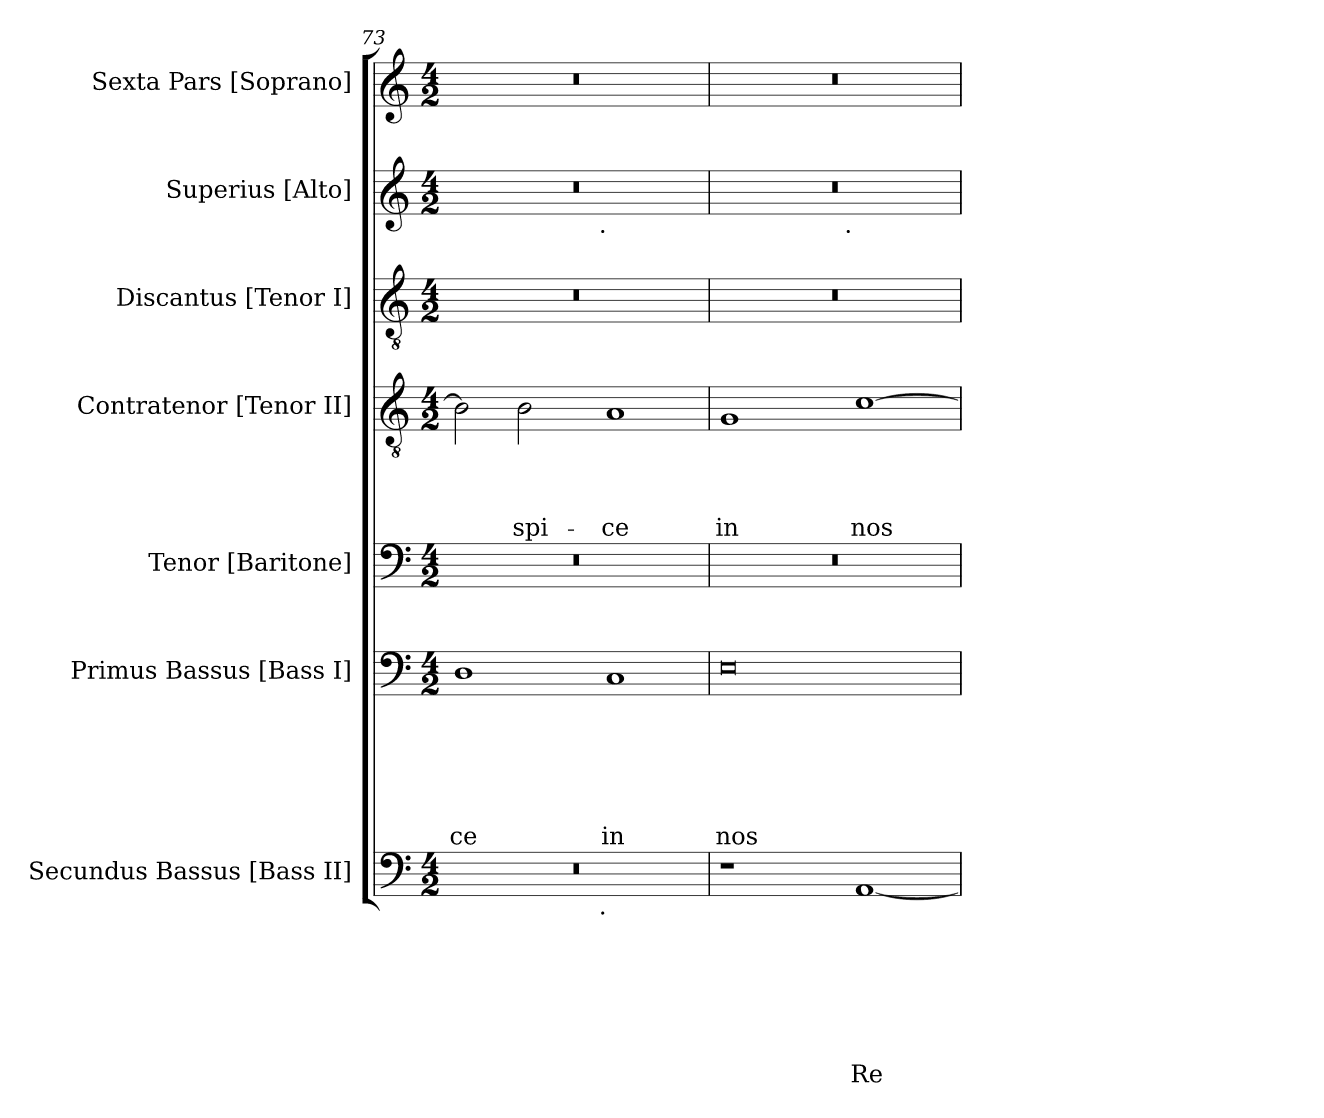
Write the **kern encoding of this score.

**kern	**text	**text	**text	**text	**text	**text	**text	**kern	**text	**text	**text	**text	**text	**text	**kern	**kern	**text	**text	**text	**text	**kern	**kern	**kern
*part7	*part7	*part7	*part7	*part7	*part7	*part7	*part7	*part6	*part6	*part6	*part6	*part6	*part6	*part6	*part5	*part4	*part4	*part4	*part4	*part4	*part3	*part2	*part1
*staff7	*staff7	*staff7	*staff7	*staff7	*staff7	*staff7	*staff7	*staff6	*staff6	*staff6	*staff6	*staff6	*staff6	*staff6	*staff5	*staff4	*staff4	*staff4	*staff4	*staff4	*staff3	*staff2	*staff1
*I"Secundus Bassus [Bass II]	*	*	*	*	*	*	*	*I"Primus Bassus [Bass I]	*	*	*	*	*	*	*I"Tenor [Baritone]	*I"Contratenor [Tenor II]	*	*	*	*	*I"Discantus [Tenor I]	*I"Superius [Alto]	*I"Sexta Pars [Soprano]
*I'B II	*	*	*	*	*	*	*	*I'B I	*	*	*	*	*	*	*I'Bar	*I'T II	*	*	*	*	*I'T I	*I'A	*I'S
*clefF4	*	*	*	*	*	*	*	*clefF4	*	*	*	*	*	*	*clefF4	*clefGv2	*	*	*	*	*clefGv2	*clefG2	*clefG2
*k[]	*	*	*	*	*	*	*	*k[]	*	*	*	*	*	*	*k[]	*k[]	*	*	*	*	*k[]	*k[]	*k[]
*C:	*	*	*	*	*	*	*	*C:	*	*	*	*	*	*	*C:	*C:	*	*	*	*	*C:	*C:	*C:
*M4/2	*	*	*	*	*	*	*	*M4/2	*	*	*	*	*	*	*M4/2	*M4/2	*	*	*	*	*M4/2	*M4/2	*M4/2
=73	=73	=73	=73	=73	=73	=73	=73	=73	=73	=73	=73	=73	=73	=73	=73	=73	=73	=73	=73	=73	=73	=73	=73
!	!	!	!	!	!	!	!	!	!	!	!	!	!	!LO:LY:b	!	!	!	!	!	!	!	!	!
*^	*	*	*	*	*	*	*	*	*	*	*	*	*	*	*	*	*	*	*	*	*	*^	*
0r	2ryy	.	.	.	.	.	.	.	1D	.	.	.	.	.	-ce	0r	2B\]	.	.	.	.	0r	0r	2ryy	0r
!	!	!	!	!	!	!	!	!	!	!	!	!	!	!	!	!	!	!	!	!	!LO:LY:b	!	!	!	!
.	4ryy	.	.	.	.	.	.	.	.	.	.	.	.	.	.	.	2B\	.	.	.	-spi-	.	.	4ryy	.
.	8...ryy	.	.	.	.	.	.	.	.	.	.	.	.	.	.	.	.	.	.	.	.	.	.	8...ryy	.
!	!	!	!	!	!	!	!	!	!	!	!	!	!	!	!	!	!	!	!	!	!	!	!	!LO:TX:b:t=.	!
!	!LO:TX:b:t=.	!	!	!	!	!	!	!	!	!	!	!	!	!	!	!	!	!	!	!	!	!	!	!	!
.	1ryy	.	.	.	.	.	.	.	.	.	.	.	.	.	.	.	.	.	.	.	.	.	.	1ryy	.
!	!	!	!	!	!	!	!	!	!	!	!	!	!	!	!LO:LY:b	!	!	!	!	!	!LO:LY:b	!	!	!	!
.	.	.	.	.	.	.	.	.	1C	.	.	.	.	.	in	.	1A	.	.	.	-ce	.	.	.	.
.	64ryy	.	.	.	.	.	.	.	.	.	.	.	.	.	.	.	.	.	.	.	.	.	.	64ryy	.
=74	=74	=74	=74	=74	=74	=74	=74	=74	=74	=74	=74	=74	=74	=74	=74	=74	=74	=74	=74	=74	=74	=74	=74	=74	=74
!	!	!	!	!	!	!	!	!	!	!	!	!	!	!	!LO:LY:b	!	!	!	!	!	!LO:LY:b	!	!	!	!
*v	*v	*	*	*	*	*	*	*	*	*	*	*	*	*	*	*	*	*	*	*	*	*	*	*	*
1r	.	.	.	.	.	.	.	0E	.	.	.	.	.	nos	0r	1G	.	.	.	in	0r	0r	2ryy	0r
.	.	.	.	.	.	.	.	.	.	.	.	.	.	.	.	.	.	.	.	.	.	.	4...ryy	.
!	!	!	!	!	!	!	!	!	!	!	!	!	!	!	!	!	!	!	!	!	!	!	!LO:TX:b:t=.	!
.	.	.	.	.	.	.	.	.	.	.	.	.	.	.	.	.	.	.	.	.	.	.	1ryy	.
!	!	!	!	!	!	!	!LO:LY:b:rj	!	!	!	!	!	!	!	!	!	!	!	!	!LO:LY:b	!	!	!	!
[<1AA	.	.	.	.	.	.	Re-	.	.	.	.	.	.	.	.	[>1c	.	.	.	nos	.	.	.	.
.	.	.	.	.	.	.	.	.	.	.	.	.	.	.	.	.	.	.	.	.	.	.	32ryy	.
*	*	*	*	*	*	*	*	*	*	*	*	*	*	*	*	*	*	*	*	*	*	*v	*v	*
=	=	=	=	=	=	=	=	=	=	=	=	=	=	=	=	=	=	=	=	=	=	=	=
*-	*-	*-	*-	*-	*-	*-	*-	*-	*-	*-	*-	*-	*-	*-	*-	*-	*-	*-	*-	*-	*-	*-	*-
